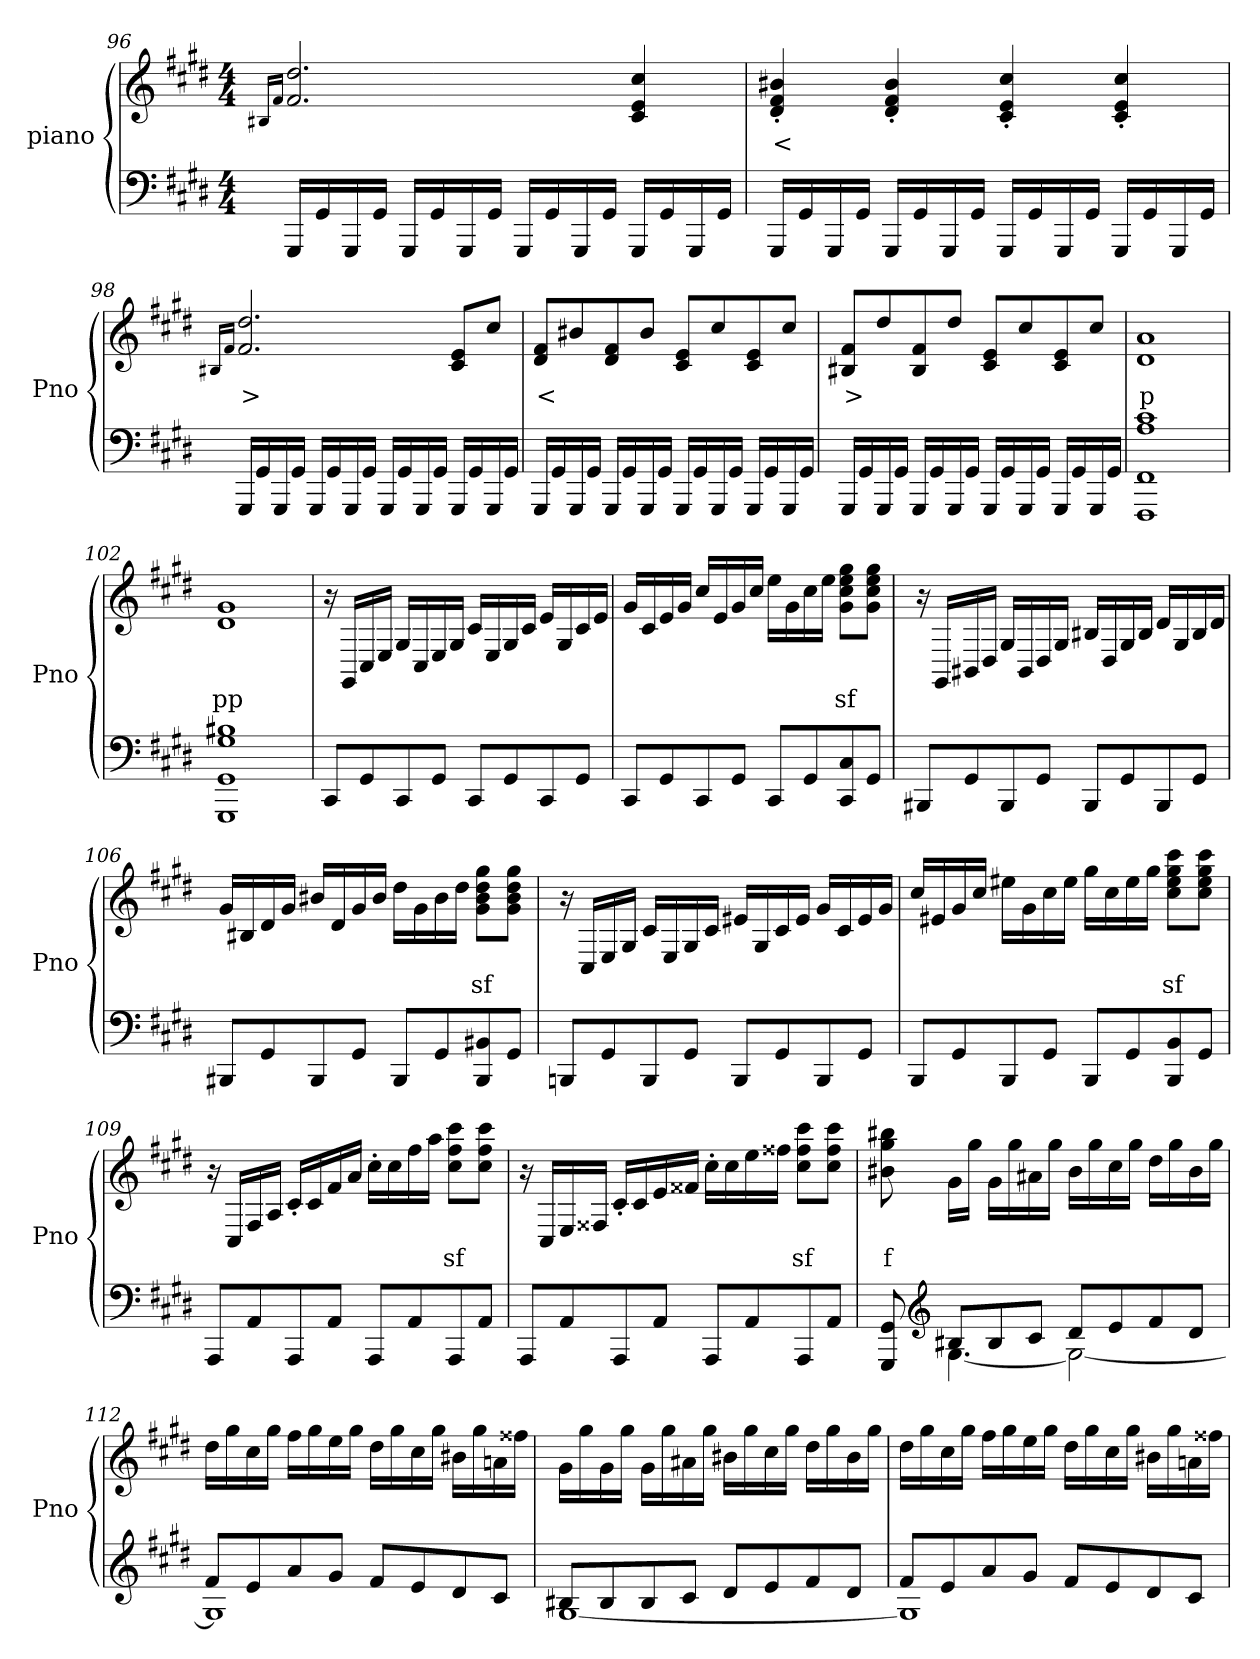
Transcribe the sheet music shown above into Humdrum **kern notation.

**kern	**kern	**text
*part2	*part1	*part1
*staff2	*staff1	*staff1
*I"piano	*I"piano	*
*I'Pno	*I'Pno	*
!!LO:LB:g=z
*clefF4	*clefG2	*
*k[f#c#g#d#]	*k[f#c#g#d#]	*
*c#:	*c#:	*
*M4/4	*M4/4	*
=96	=96	=96
.	16qB#X/LL	.
.	16qf#/JJ	.
16GGG#/LL	2.f#/ 2.dd#/	.
16GG#/	.	.
16GGG#/	.	.
16GG#/JJ	.	.
16GGG#/LL	.	.
16GG#/	.	.
16GGG#/	.	.
16GG#/JJ	.	.
16GGG#/LL	.	.
16GG#/	.	.
16GGG#/	.	.
16GG#/JJ	.	.
16GGG#/LL	4c#/ 4e/ 4cc#/	.
16GG#/	.	.
16GGG#/	.	.
16GG#/JJ	.	.
=97	=97	=97
16GGG#/LL	4d#/' 4f#/' 4b#X/'	<
16GG#/	.	.
16GGG#/	.	.
16GG#/JJ	.	.
16GGG#/LL	4d#/' 4f#/' 4b#/'	.
16GG#/	.	.
16GGG#/	.	.
16GG#/JJ	.	.
16GGG#/LL	4c#/' 4e/' 4cc#/'	.
16GG#/	.	.
16GGG#/	.	.
16GG#/JJ	.	.
16GGG#/LL	4c#/' 4e/' 4cc#/'	.
16GG#/	.	.
16GGG#/	.	.
16GG#/JJ	.	.
=98	=98	=98
.	16qB#X/LL	.
.	16qf#/JJ	.
16GGG#/LL	2.f#/ 2.dd#/	>
16GG#/	.	.
16GGG#/	.	.
16GG#/JJ	.	.
16GGG#/LL	.	.
16GG#/	.	.
16GGG#/	.	.
16GG#/JJ	.	.
16GGG#/LL	.	.
16GG#/	.	.
16GGG#/	.	.
16GG#/JJ	.	.
16GGG#/LL	8c#/ 8e/L	.
16GG#/	.	.
16GGG#/	8cc#/J	.
16GG#/JJ	.	.
!!LO:PB:g=z
=99	=99	=99
16GGG#/LL	8d#/ 8f#/L	<
16GG#/	.	.
16GGG#/	8b#X/	.
16GG#/JJ	.	.
16GGG#/LL	8d#/ 8f#/	.
16GG#/	.	.
16GGG#/	8b#/J	.
16GG#/JJ	.	.
16GGG#/LL	8c#/ 8e/L	.
16GG#/	.	.
16GGG#/	8cc#/	.
16GG#/JJ	.	.
16GGG#/LL	8c#/ 8e/	.
16GG#/	.	.
16GGG#/	8cc#/J	.
16GG#/JJ	.	.
=100	=100	=100
16GGG#/LL	8B#X/ 8f#/L	>
16GG#/	.	.
16GGG#/	8dd#/	.
16GG#/JJ	.	.
16GGG#/LL	8B#/ 8f#/	.
16GG#/	.	.
16GGG#/	8dd#/J	.
16GG#/JJ	.	.
16GGG#/LL	8c#/ 8e/L	.
16GG#/	.	.
16GGG#/	8cc#/	.
16GG#/JJ	.	.
16GGG#/LL	8c#/ 8e/	.
16GG#/	.	.
16GGG#/	8cc#/J	.
16GG#/JJ	.	.
=101	=101	=101
1FFF# 1FF# 1A 1c#	1d# 1a	p
=102	=102	=102
1GGG# 1GG# 1G# 1B#X	1d# 1g#	pp
!!LO:LB:g=z
=103	=103	=103
8CC#/L	16r	.
.	16GG#/LL	.
8GG#/	16C#/	.
.	16E/JJ	.
8CC#/	16G#/LL	.
.	16C#/	.
8GG#/J	16E/	.
.	16G#/JJ	.
8CC#/L	16c#/LL	.
.	16E/	.
8GG#/	16G#/	.
.	16c#/JJ	.
8CC#/	16e/LL	.
.	16G#/	.
8GG#/J	16c#/	.
.	16e/JJ	.
=104	=104	=104
8CC#/L	16g#/LL	.
.	16c#/	.
8GG#/	16e/	.
.	16g#/JJ	.
8CC#/	16cc#/LL	.
.	16e/	.
8GG#/J	16g#/	.
.	16cc#/JJ	.
8CC#/L	16ee\LL	.
.	16g#\	.
8GG#/	16cc#\	.
.	16ee\JJ	.
8CC#/ 8C#/	8g#\ 8cc#\ 8ee\ 8gg#\L	sf
8GG#/J	8g#\ 8cc#\ 8ee\ 8gg#\J	.
!!LO:LB:g=z
=105	=105	=105
8BBB#X/L	16r	.
.	16GG#/LL	.
8GG#/	16BB#X/	.
.	16D#/JJ	.
8BBB#/	16G#/LL	.
.	16BB#/	.
8GG#/J	16D#/	.
.	16G#/JJ	.
8BBB#/L	16B#X/LL	.
.	16D#/	.
8GG#/	16G#/	.
.	16B#/JJ	.
8BBB#/	16d#/LL	.
.	16G#/	.
8GG#/J	16B#/	.
.	16d#/JJ	.
=106	=106	=106
8BBB#X/L	16g#/LL	.
.	16B#X/	.
8GG#/	16d#/	.
.	16g#/JJ	.
8BBB#/	16b#X/LL	.
.	16d#/	.
8GG#/J	16g#/	.
.	16b#/JJ	.
8BBB#/L	16dd#\LL	.
.	16g#\	.
8GG#/	16b#\	.
.	16dd#\JJ	.
8BBB#/ 8BB#X/	8g#\ 8b#\ 8dd#\ 8gg#\L	sf
8GG#/J	8g#\ 8b#\ 8dd#\ 8gg#\J	.
!!LO:LB:g=z
=107	=107	=107
8BBBn/L	16r	.
.	16C#/LL	.
8GG#/	16E/	.
.	16G#/JJ	.
8BBB/	16c#/LL	.
.	16E/	.
8GG#/J	16G#/	.
.	16c#/JJ	.
8BBB/L	16e#X/LL	.
.	16G#/	.
8GG#/	16c#/	.
.	16e#/JJ	.
8BBB/	16g#/LL	.
.	16c#/	.
8GG#/J	16e#/	.
.	16g#/JJ	.
=108	=108	=108
8BBB/L	16cc#/LL	.
.	16e#X/	.
8GG#/	16g#/	.
.	16cc#/JJ	.
8BBB/	16ee#X\LL	.
.	16g#\	.
8GG#/J	16cc#\	.
.	16ee#\JJ	.
8BBB/L	16gg#\LL	.
.	16cc#\	.
8GG#/	16ee#\	.
.	16gg#\JJ	.
8BBB/ 8BB/	8cc#\ 8ee#\ 8gg#\ 8ccc#\L	sf
8GG#/J	8cc#\ 8ee#\ 8gg#\ 8ccc#\J	.
=109	=109	=109
8AAA/L	16r	.
.	16C#/LL	.
8AA/	16F#/	.
.	16A/JJ	.
8AAA/	16c#'/LL	.
.	16c#/	.
8AA/J	16f#/	.
.	16a/JJ	.
8AAA/L	16cc#'\LL	.
.	16cc#\	.
8AA/	16ff#\	.
.	16aa\JJ	.
8AAA/	8cc#\ 8ff#\ 8ccc#\L	sf
8AA/J	8cc#\ 8ff#\ 8ccc#\J	.
!!LO:LB:g=z
=110	=110	=110
8AAA/L	16r	.
.	16C#/LL	.
8AA/	16E/	.
.	16F##X/JJ	.
8AAA/	16c#'/LL	.
.	16c#/	.
8AA/J	16e/	.
.	16f##X/JJ	.
8AAA/L	16cc#'\LL	.
.	16cc#\	.
8AA/	16ee\	.
.	16ff##X\JJ	.
8AAA/	8cc#\ 8ff##\ 8ccc#\L	sf
8AA/J	8cc#\ 8ff##\ 8ccc#\J	.
=111	=111	=111
*^	*	*
8GGG#/ 8GG#/	8ryy	8b#X\ 8gg#\ 8bb#X\	f
*clefG2	*	*	*
8B#X/L	[4.G#\	16g#\LL	.
.	.	16gg#\JJ	.
8B#/	.	16g#\LL	.
.	.	16gg#\	.
8c#/J	.	16a#X\	.
.	.	16gg#\JJ	.
8d#/L	2G#\_	16b#\LL	.
.	.	16gg#\	.
8e/	.	16cc#\	.
.	.	16gg#\JJ	.
8f#/	.	16dd#\LL	.
.	.	16gg#\	.
8d#/J	.	16b#\	.
.	.	16gg#\JJ	.
=112	=112	=112	=112
8f#/L	1G#]	16dd#\LL	.
.	.	16gg#\	.
8e/	.	16cc#\	.
.	.	16gg#\JJ	.
8a/	.	16ff#\LL	.
.	.	16gg#\	.
8g#/J	.	16ee\	.
.	.	16gg#\JJ	.
8f#/L	.	16dd#\LL	.
.	.	16gg#\	.
8e/	.	16cc#\	.
.	.	16gg#\JJ	.
8d#/	.	16b#X\LL	.
.	.	16gg#\	.
8c#/J	.	16an\	.
.	.	16ff##X\JJ	.
!!LO:PB:g=z
=113	=113	=113	=113
8B#X/L	[1G#	16g#\LL	.
.	.	16gg#\	.
8B#/	.	16g#\	.
.	.	16gg#\JJ	.
8B#/	.	16g#\LL	.
.	.	16gg#\	.
8c#/J	.	16a#X\	.
.	.	16gg#\JJ	.
8d#/L	.	16b#X\LL	.
.	.	16gg#\	.
8e/	.	16cc#\	.
.	.	16gg#\JJ	.
8f#/	.	16dd#\LL	.
.	.	16gg#\	.
8d#/J	.	16b#\	.
.	.	16gg#\JJ	.
=114	=114	=114	=114
8f#/L	1G#]	16dd#\LL	.
.	.	16gg#\	.
8e/	.	16cc#\	.
.	.	16gg#\JJ	.
8a/	.	16ff#\LL	.
.	.	16gg#\	.
8g#/J	.	16ee\	.
.	.	16gg#\JJ	.
8f#/L	.	16dd#\LL	.
.	.	16gg#\	.
8e/	.	16cc#\	.
.	.	16gg#\JJ	.
8d#/	.	16b#X\LL	.
.	.	16gg#\	.
8c#/J	.	16an\	.
.	.	16ff##X\JJ	.
*v	*v	*	*
=	=	=
*-	*-	*-
